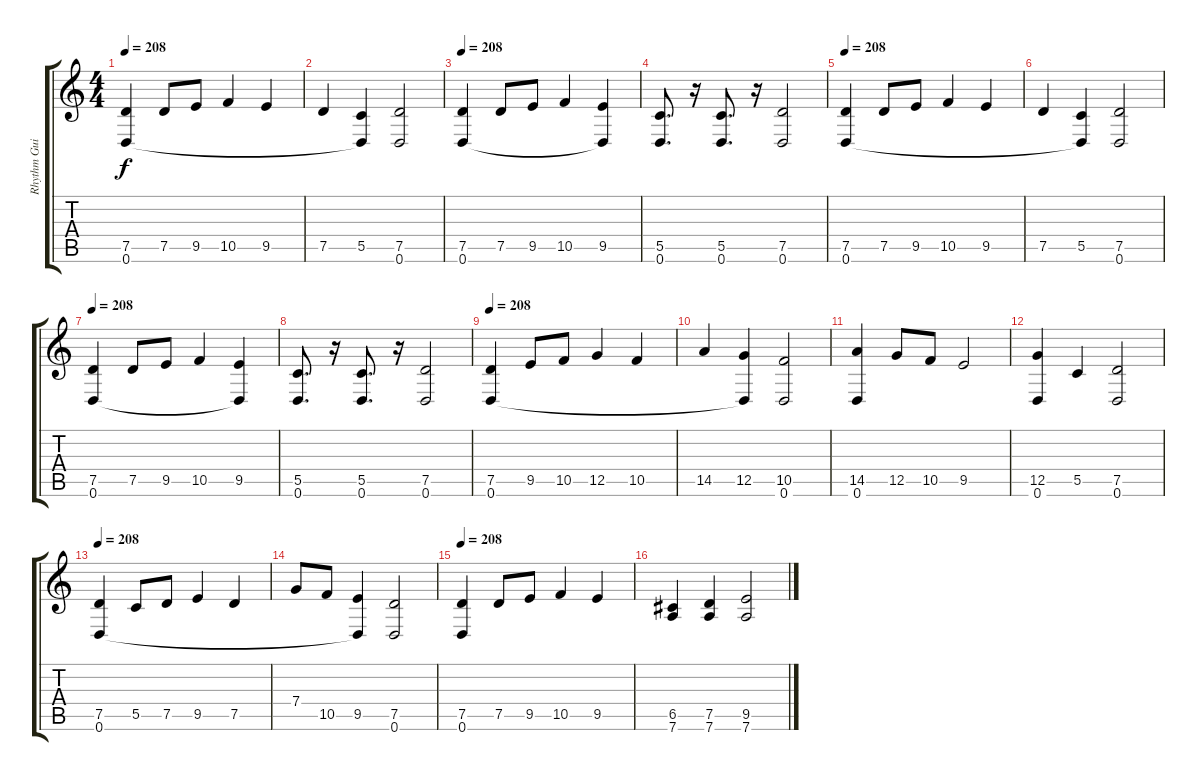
\track ("Rhythm Guitar" "Rhythm Gui") {instrument distortionguitar}
\staff {score tabs}
\tuning (D4 A3 F3 C3 G2 D2) {hide}
\ts (4 4)
\tempo 208
\clef g2
\ks c
(7.5 0.6).4{dy f instrument distortionguitar} 7.5.8 9.5.8 10.5.4 9.5.4 |
7.5.4 (5.5 0.6{t}).4 (7.5 0.6).2 |
\tempo 208
(7.5 0.6).4 7.5.8 9.5.8 10.5.4 (9.5 0.6{t}).4 |
(5.5 0.6).8{d} r.16 (5.5 0.6).8{d} r.16 (7.5 0.6).2 |
\tempo 208
(7.5 0.6).4 7.5.8 9.5.8 10.5.4 9.5.4 |
7.5.4 (5.5 0.6{t}).4 (7.5 0.6).2 |
\tempo 208
(7.5 0.6).4 7.5.8 9.5.8 10.5.4 (9.5 0.6{t}).4 |
(5.5 0.6).8{d} r.16 (5.5 0.6).8{d} r.16 (7.5 0.6).2 |
\tempo 208
(7.5 0.6).4 9.5.8 10.5.8 12.5.4 10.5.4 |
14.5.4 (12.5 0.6{t}).4 (10.5 0.6).2 |
(14.5 0.6).4 12.5.8 10.5.8 9.5.2 |
(12.5 0.6).4 5.5.4 (7.5 0.6).2 |
\tempo 208
(7.5 0.6).4 5.5.8 7.5.8 9.5.4 7.5.4 |
7.4.8 10.5.8 (9.5 0.6{t}).4 (7.5 0.6).2 |
\tempo 208
(7.5 0.6).4 7.5.8 9.5.8 10.5.4 9.5.4 |
(6.5 7.6).4 (7.5 7.6).4 (9.5 7.6).2
